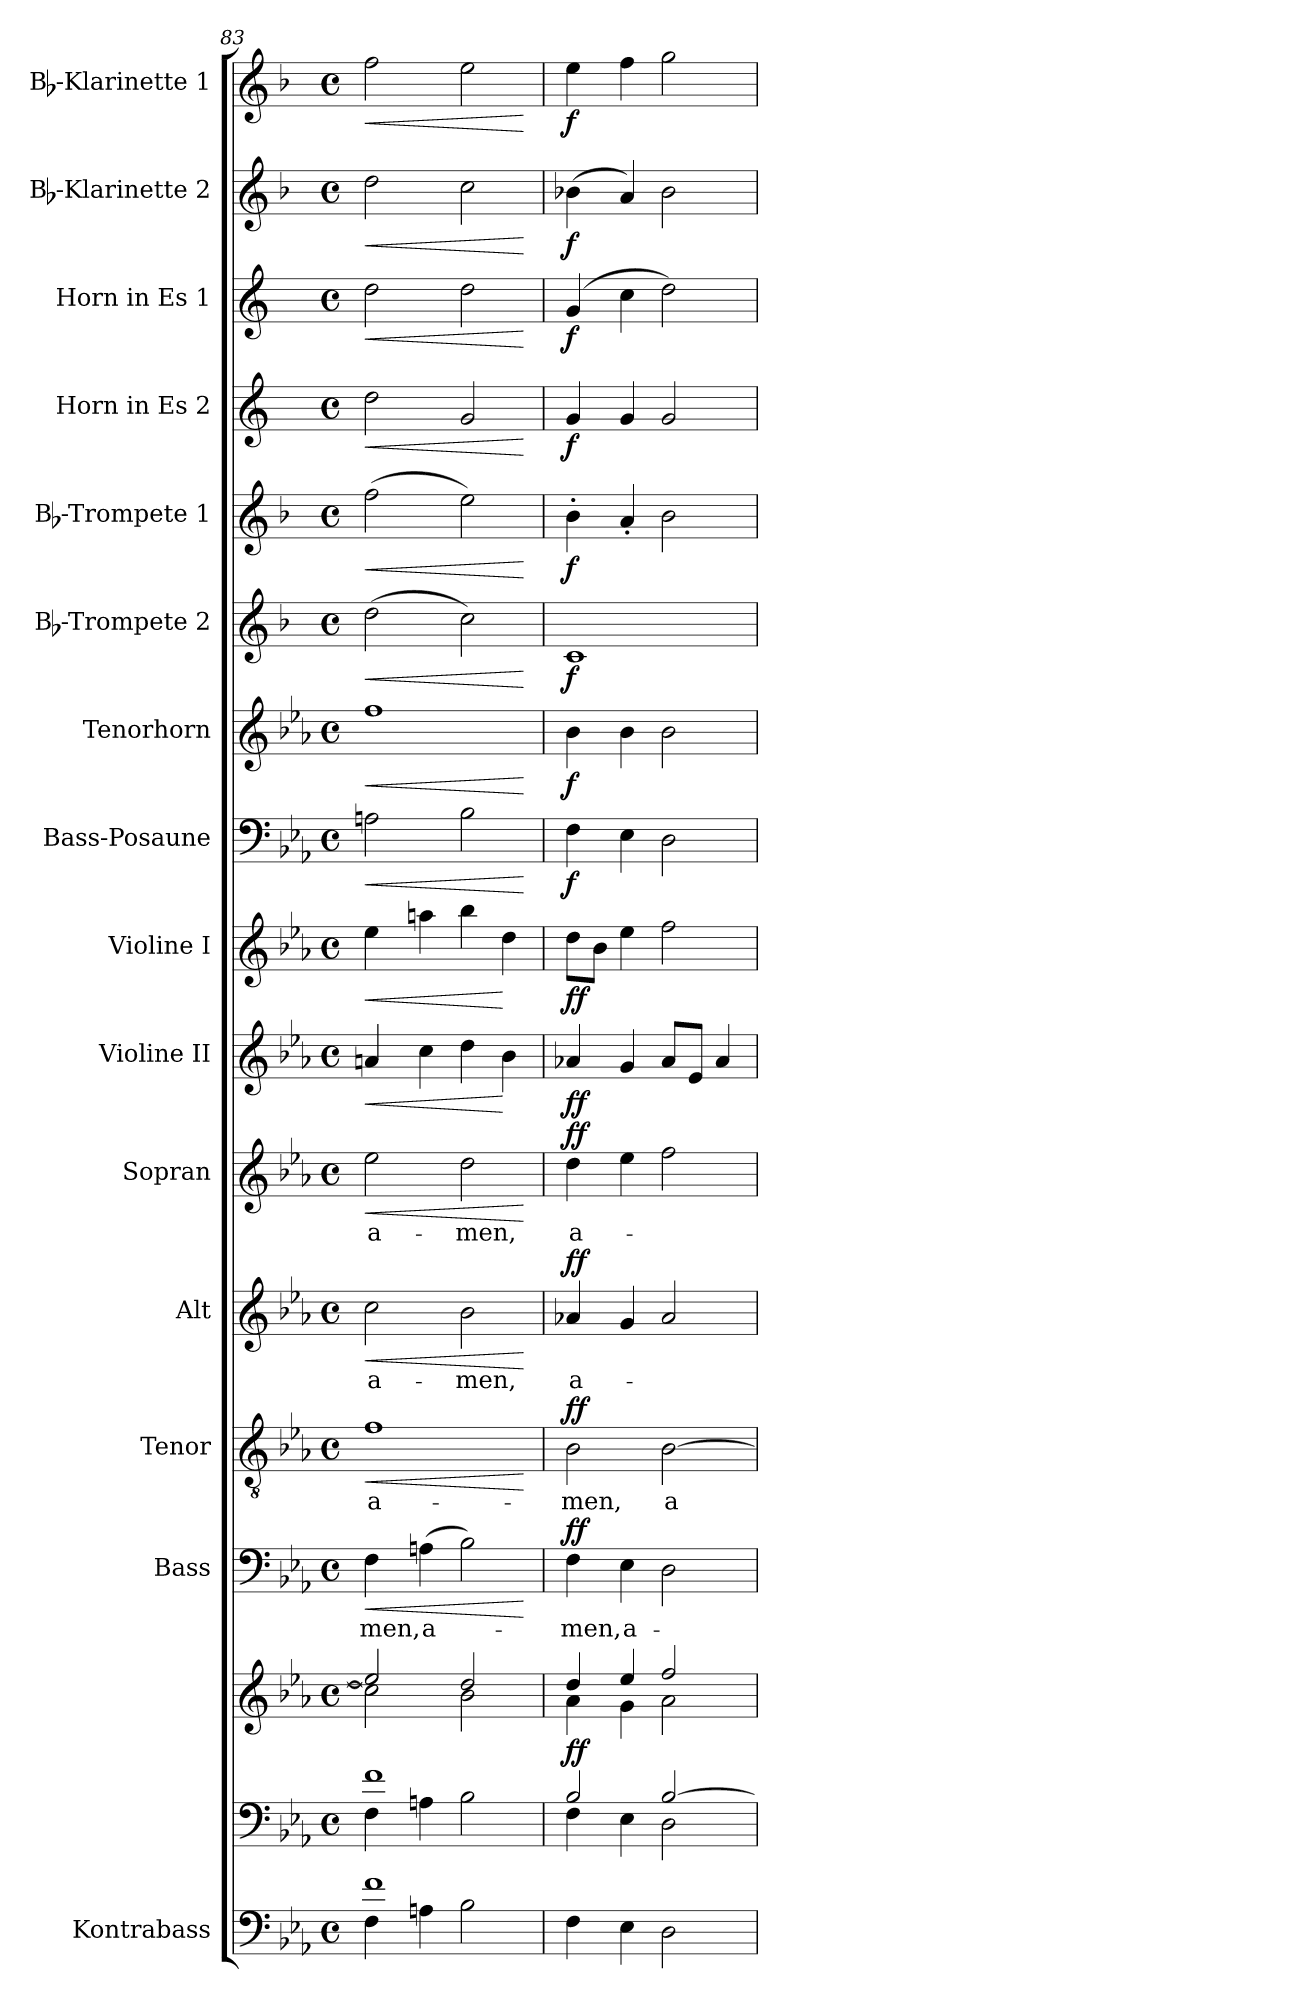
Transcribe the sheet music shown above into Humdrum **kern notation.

**kern	**kern	**kern	**dynam	**kern	**text	**dynam	**kern	**text	**dynam	**kern	**text	**dynam	**kern	**text	**dynam	**kern	**dynam	**kern	**dynam	**kern	**dynam	**kern	**dynam	**kern	**dynam	**kern	**dynam	**kern	**dynam	**kern	**dynam	**kern	**dynam	**kern	**dynam
*part16	*part15	*part15	*part15	*part14	*part14	*part14	*part13	*part13	*part13	*part12	*part12	*part12	*part11	*part11	*part11	*part10	*part10	*part9	*part9	*part8	*part8	*part7	*part7	*part6	*part6	*part5	*part5	*part4	*part4	*part3	*part3	*part2	*part2	*part1	*part1
*staff17	*staff16	*staff15	*staff15/16	*staff14	*staff14	*staff14	*staff13	*staff13	*staff13	*staff12	*staff12	*staff12	*staff11	*staff11	*staff11	*staff10	*staff10	*staff9	*staff9	*staff8	*staff8	*staff7	*staff7	*staff6	*staff6	*staff5	*staff5	*staff4	*staff4	*staff3	*staff3	*staff2	*staff2	*staff1	*staff1
*I"Kontrabass	*	*	*	*I"Bass	*	*	*I"Tenor	*	*	*I"Alt	*	*	*I"Sopran	*	*	*I"Violine II	*	*I"Violine I	*	*I"Bass-Posaune	*	*I"Tenorhorn	*	*I"Bb-Trompete 2	*	*I"Bb-Trompete 1	*	*I"Horn in Es 2	*	*I"Horn in Es 1	*	*I"Bb-Klarinette 2	*	*I"Bb-Klarinette 1	*
*I'Kb.	*	*	*	*I'B.	*	*	*I'T.	*	*	*I'A.	*	*	*I'S.	*	*	*I'Vl. II	*	*I'Vl. I	*	*I'B. Pos.	*	*I'T. Hrn.	*	*I'Bb Trp. 2	*	*I'Bb Trp. 1	*	*	*	*	*	*I'Bb Kl. 2	*	*I'Bb Kl. 1	*
*clefF4	*clefF4	*clefG2	*	*clefF4	*	*	*clefGv2	*	*	*clefG2	*	*	*clefG2	*	*	*clefG2	*	*clefG2	*	*clefF4	*	*clefG2	*	*clefG2	*	*clefG2	*	*clefG2	*	*clefG2	*	*clefG2	*	*clefG2	*
*ITrd7c12	*	*	*	*	*	*	*	*	*	*	*	*	*	*	*	*	*	*	*	*	*	*ITrd8c14	*	*ITrd1c2	*	*ITrd1c2	*	*ITrd5c9	*	*ITrd5c9	*	*ITrd1c2	*	*ITrd1c2	*
*k[b-e-a-]	*k[b-e-a-]	*k[b-e-a-]	*	*k[b-e-a-]	*	*	*k[b-e-a-]	*	*	*k[b-e-a-]	*	*	*k[b-e-a-]	*	*	*k[b-e-a-]	*	*k[b-e-a-]	*	*k[b-e-a-]	*	*k[b-e-a-]	*	*k[b-e-a-]	*	*k[b-e-a-]	*	*k[b-e-a-]	*	*k[b-e-a-]	*	*k[b-e-a-]	*	*k[b-e-a-]	*
*E-:	*E-:	*E-:	*	*E-:	*	*	*E-:	*	*	*E-:	*	*	*E-:	*	*	*E-:	*	*E-:	*	*E-:	*	*E-:	*	*E-:	*	*E-:	*	*E-:	*	*E-:	*	*E-:	*	*E-:	*
*M4/4	*M4/4	*M4/4	*	*M4/4	*	*	*M4/4	*	*	*M4/4	*	*	*M4/4	*	*	*M4/4	*	*M4/4	*	*M4/4	*	*M4/4	*	*M4/4	*	*M4/4	*	*M4/4	*	*M4/4	*	*M4/4	*	*M4/4	*
*met(c)	*met(c)	*met(c)	*	*met(c)	*	*	*met(c)	*	*	*met(c)	*	*	*met(c)	*	*	*met(c)	*	*met(c)	*	*met(c)	*	*met(c)	*	*met(c)	*	*met(c)	*	*met(c)	*	*met(c)	*	*met(c)	*	*met(c)	*
=83	=83	=83	=83	=83	=83	=83	=83	=83	=83	=83	=83	=83	=83	=83	=83	=83	=83	=83	=83	=83	=83	=83	=83	=83	=83	=83	=83	=83	=83	=83	=83	=83	=83	=83	=83
*^	*^	*^	*	*	*	*	*	*	*	*	*	*	*	*	*	*	*	*	*	*	*	*	*	*	*	*	*	*	*	*	*	*	*	*	*
!	!	!	!	!	!	!	!	!LO:LY:b	!LO:HP:b	!	!LO:LY:b	!LO:HP:b	!	!LO:LY:b	!LO:HP:b	!	!LO:LY:b	!LO:HP:b	!	!LO:HP:b	!	!LO:HP:b	!	!LO:HP:b	!	!LO:HP:b	!	!LO:HP:b	!	!LO:HP:b	!	!LO:HP:b	!	!LO:HP:b	!	!LO:HP:b	!	!LO:HP:b
1F	4FF\	1f	4F\	2ee-/]	2cc\]	.	4F\	-men,	<	1f	a-	<	2cc\	a-	<	2ee-\	a-	<	4an/	<	4ee-\	<	2An\	<	1f	<	(>2cc\	<	(>2ee-\	<	2f\	<	2f\	<	2cc\	<	2ee-\	<
!	!	!	!	!	!	!	!	!LO:LY:b	!	!	!	!	!	!	!	!	!	!	!	!	!	!	!	!	!	!	!	!	!	!	!	!	!	!	!	!	!	!
.	4AAn\	.	4An\	.	.	.	(>4An\	a-	.	.	.	.	.	.	.	.	.	.	4cc\	.	4aan\	.	.	.	.	.	.	.	.	.	.	.	.	.	.	.	.	.
!	!	!	!	!	!	!	!	!	!	!	!	!	!	!LO:LY:b	!	!	!LO:LY:b	!	!	!	!	!	!	!	!	!	!	!	!	!	!	!	!	!	!	!	!	!
.	2BB-\	.	2B-\	2dd/	2b-\	.	2B-\)	.	.	.	.	.	2b-\	-men,	.	2dd\	-men,	.	4dd\	.	4bb-\	.	2B-\	.	.	.	2b-\)	.	2dd\)	.	2B-/	.	2f\	.	2b-\	.	2dd\	.
.	.	.	.	.	.	.	.	.	.	.	.	.	.	.	.	.	.	.	4b-\	[	4dd\	[	.	.	.	.	.	.	.	.	.	.	.	.	.	.	.	.
*v	*v	*	*	*	*	*	*	*	*	*	*	*	*	*	*	*	*	*	*	*	*	*	*	*	*	*	*	*	*	*	*	*	*	*	*	*	*	*
*	*v	*v	*	*	*	*	*	*	*	*	*	*	*	*	*	*	*	*	*	*	*	*	*	*	*	*	*	*	*	*	*	*	*	*	*	*	*
*	*	*v	*v	*	*	*	*	*	*	*	*	*	*	*	*	*	*	*	*	*	*	*	*	*	*	*	*	*	*	*	*	*	*	*	*	*
.	.	.	.	.	.	[	.	.	[	.	.	[	.	.	[	.	.	.	.	.	[	.	[	.	[	.	[	.	[	.	[	.	[	.	[
=84	=84	=84	=84	=84	=84	=84	=84	=84	=84	=84	=84	=84	=84	=84	=84	=84	=84	=84	=84	=84	=84	=84	=84	=84	=84	=84	=84	=84	=84	=84	=84	=84	=84	=84	=84
*	*^	*^	*	*	*	*	*	*	*	*	*	*	*	*	*	*	*	*	*	*	*	*	*	*	*	*	*	*	*	*	*	*	*	*	*
!	!	!	!	!	!LO:DY:b	!	!LO:LY:b	!LO:DY:a	!	!LO:LY:b	!LO:DY:a	!	!LO:LY:b	!LO:DY:a	!	!LO:LY:b	!LO:DY:a	!	!LO:DY:b	!	!LO:DY:b	!	!LO:DY:b	!	!LO:DY:b	!	!LO:DY:b	!	!LO:DY:b	!	!LO:DY:b	!	!LO:DY:b	!	!LO:DY:b	!	!LO:DY:b
4FF\	2B-/	4F\	4dd/	4a-\	ff	4F\	-men,	ff	2B-\	-men,	ff	4a-X/	a-	ff	4dd\	a-	ff	4a-X/	ff	8dd\L	ff	4F\	f	4B-\	f	1B-	f	4a-'>\	f	4B-/	f	(4B-/	f	(>4a-X\	f	4dd\	f
.	.	.	.	.	.	.	.	.	.	.	.	.	.	.	.	.	.	.	.	8b-\J	.	.	.	.	.	.	.	.	.	.	.	.	.	.	.	.	.
!	!	!	!	!	!	!	!LO:LY:b	!	!	!	!	!	!	!	!	!	!	!	!	!	!	!	!	!	!	!	!	!	!	!	!	!	!	!	!	!	!
4EE-\	.	4E-\	4ee-/	4g\	.	4E-\	a-	.	.	.	.	4g/	.	.	4ee-\	.	.	4g/	.	4ee-\	.	4E-\	.	4B-\	.	.	.	4g'</	.	4B-/	.	4e-\	.	4g/)	.	4ee-\	.
!	!	!	!	!	!	!	!	!	!	!LO:LY:b	!	!	!	!	!	!	!	!	!	!	!	!	!	!	!	!	!	!	!	!	!	!	!	!	!	!	!
2DD\	[>2B-/	2D\	2ff/	2a-\	.	2D\	.	.	[2B-\	a-	.	2a-/	.	.	2ff\	.	.	8a-/L	.	2ff\	.	2D\	.	2B-\	.	.	.	2a-\	.	2B-/	.	2f\)	.	2a-\	.	2ff\	.
.	.	.	.	.	.	.	.	.	.	.	.	.	.	.	.	.	.	8e-/J	.	.	.	.	.	.	.	.	.	.	.	.	.	.	.	.	.	.	.
.	.	.	.	.	.	.	.	.	.	.	.	.	.	.	.	.	.	4a-/	.	.	.	.	.	.	.	.	.	.	.	.	.	.	.	.	.	.	.
*	*v	*v	*	*	*	*	*	*	*	*	*	*	*	*	*	*	*	*	*	*	*	*	*	*	*	*	*	*	*	*	*	*	*	*	*	*	*
*	*	*v	*v	*	*	*	*	*	*	*	*	*	*	*	*	*	*	*	*	*	*	*	*	*	*	*	*	*	*	*	*	*	*	*	*	*
=	=	=	=	=	=	=	=	=	=	=	=	=	=	=	=	=	=	=	=	=	=	=	=	=	=	=	=	=	=	=	=	=	=	=	=
*-	*-	*-	*-	*-	*-	*-	*-	*-	*-	*-	*-	*-	*-	*-	*-	*-	*-	*-	*-	*-	*-	*-	*-	*-	*-	*-	*-	*-	*-	*-	*-	*-	*-	*-	*-
